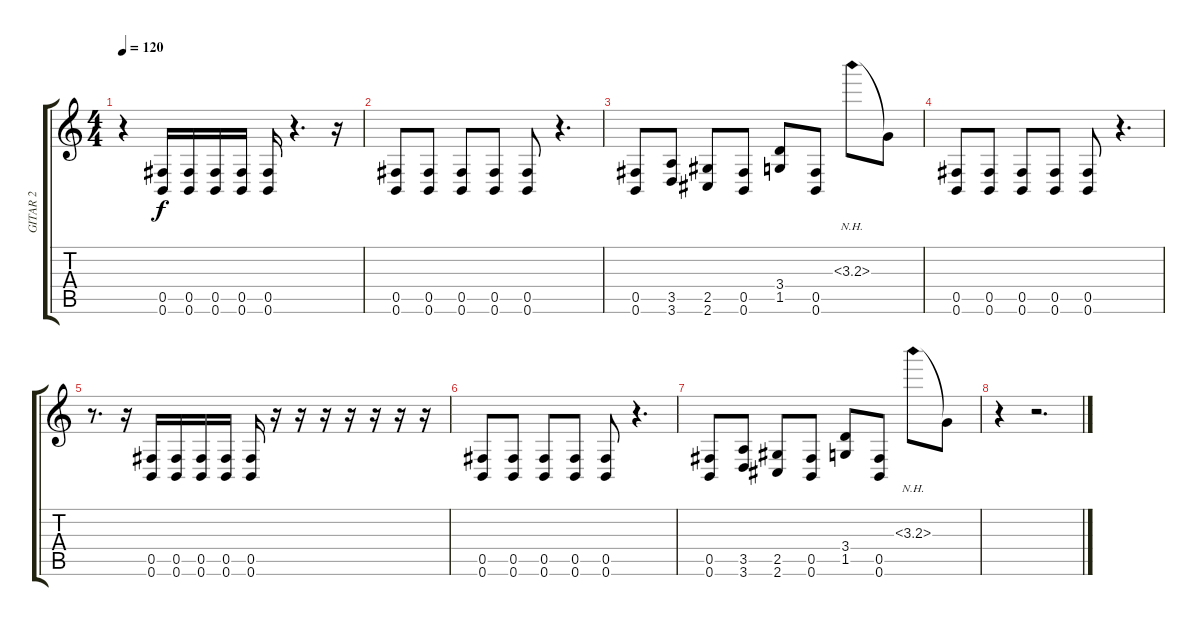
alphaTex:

\track ("GITAR 2" "GITAR 2") {instrument distortionguitar}
\staff {score tabs}
\tuning (Db4 Ab3 E3 B2 Gb2 B1) {hide}
\ts (4 4)
\tempo 120
\clef g2
\ks c
r.4{dy f} (0.5 0.6).16 (0.5 0.6).16 (0.5 0.6).16 (0.5 0.6).16 (0.5 0.6).16 r.4{d} r.16 |
(0.5 0.6).8 (0.5 0.6).8 (0.5 0.6).8 (0.5 0.6).8 (0.5 0.6).8 r.4{d} |
(0.5 0.6).8 (3.5 3.6).8 (2.5 2.6).8 (0.5 0.6).8 (3.4 1.5).8 (0.5 0.6).8 3.3{nh}.8 3.3{t}.8 |
(0.5 0.6).8 (0.5 0.6).8 (0.5 0.6).8 (0.5 0.6).8 (0.5 0.6).8 r.4{d} |
r.8{d} r.16 (0.5 0.6).16 (0.5 0.6).16 (0.5 0.6).16 (0.5 0.6).16 (0.5 0.6).16 r.16 r.16 r.16 r.16 r.16 r.16 r.16 |
(0.5 0.6).8 (0.5 0.6).8 (0.5 0.6).8 (0.5 0.6).8 (0.5 0.6).8 r.4{d} |
(0.5 0.6).8 (3.5 3.6).8 (2.5 2.6).8 (0.5 0.6).8 (3.4 1.5).8 (0.5 0.6).8 3.3{nh}.8 3.3{t}.8 |
r.4 r.2{d}
